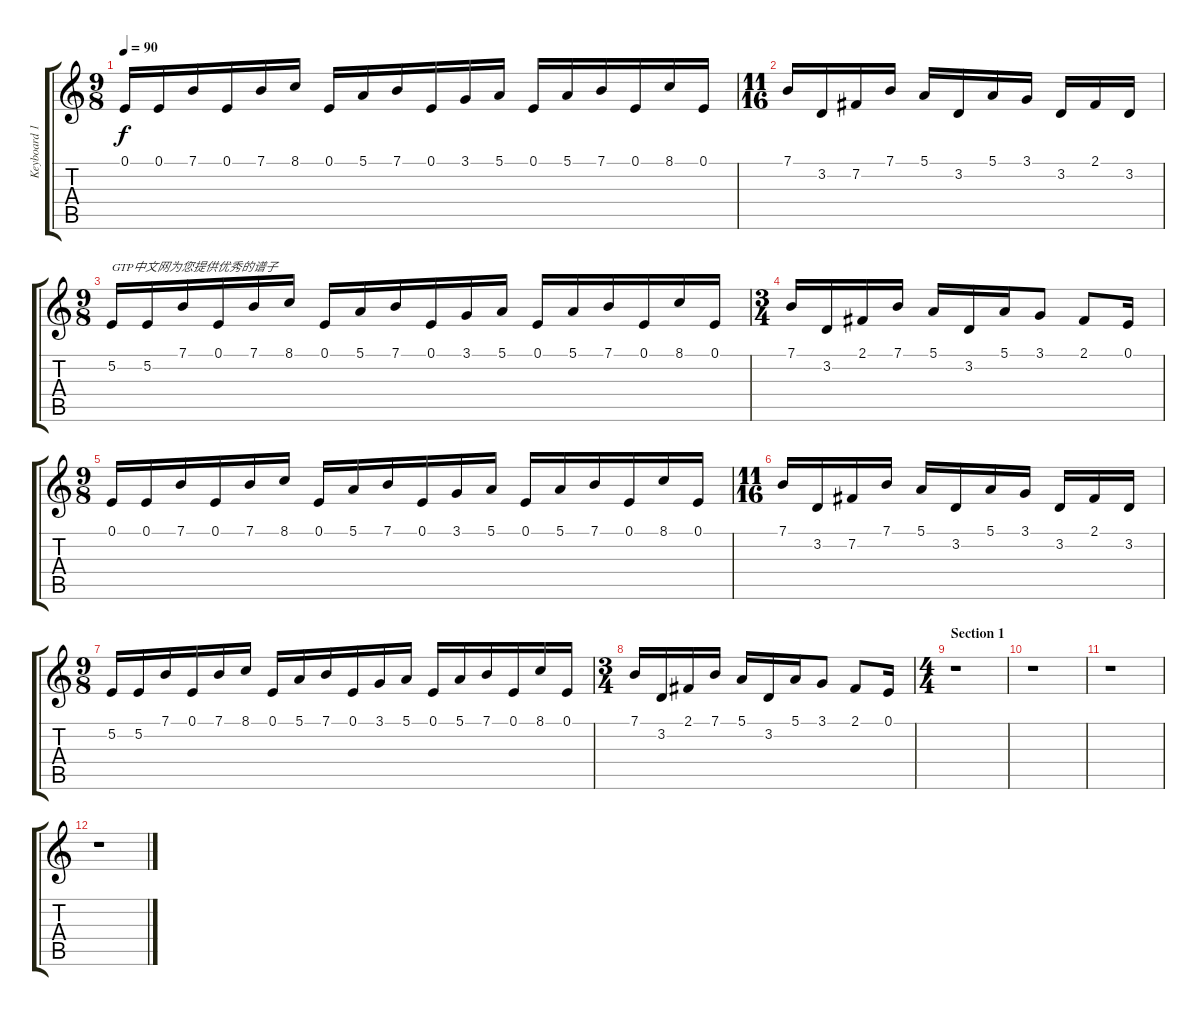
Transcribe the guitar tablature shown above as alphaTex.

\track ("Keyboard 1." "Keyboard 1") {instrument stringensemble1}
\staff {score tabs}
\tuning (E4 B3 G3 D3 A2 E2) {hide}
\ts (9 8)
\tempo 90
\clef g2
\ks c
0.1.16{dy f instrument stringensemble1} 0.1.16 7.1.16 0.1.16 7.1.16 8.1.16 0.1.16 5.1.16 7.1.16 0.1.16 3.1.16 5.1.16 0.1.16 5.1.16 7.1.16 0.1.16 8.1.16 0.1.16 |
\ts (11 16)
7.1.16 3.2.16 7.2.16 7.1.16 5.1.16 3.2.16 5.1.16 3.1.16 3.2.16 2.1.16 3.2.16 |
\ts (9 8)
5.2.16{txt "GTP中文网为您提供优秀的谱子"} 5.2.16 7.1.16 0.1.16 7.1.16 8.1.16 0.1.16 5.1.16 7.1.16 0.1.16 3.1.16 5.1.16 0.1.16 5.1.16 7.1.16 0.1.16 8.1.16 0.1.16 |
\ts (3 4)
7.1.16 3.2.16 2.1.16 7.1.16 5.1.16 3.2.16 5.1.16 3.1.8 2.1.8 0.1.16 |
\ts (9 8)
0.1.16 0.1.16 7.1.16 0.1.16 7.1.16 8.1.16 0.1.16 5.1.16 7.1.16 0.1.16 3.1.16 5.1.16 0.1.16 5.1.16 7.1.16 0.1.16 8.1.16 0.1.16 |
\ts (11 16)
7.1.16 3.2.16 7.2.16 7.1.16 5.1.16 3.2.16 5.1.16 3.1.16 3.2.16 2.1.16 3.2.16 |
\ts (9 8)
5.2.16 5.2.16 7.1.16 0.1.16 7.1.16 8.1.16 0.1.16 5.1.16 7.1.16 0.1.16 3.1.16 5.1.16 0.1.16 5.1.16 7.1.16 0.1.16 8.1.16 0.1.16 |
\ts (3 4)
7.1.16 3.2.16 2.1.16 7.1.16 5.1.16 3.2.16 5.1.16 3.1.8 2.1.8 0.1.16 |
\ts (4 4)
\section ("" "Section 1")
r.1 |
r.1 |
r.1 |
r.1
